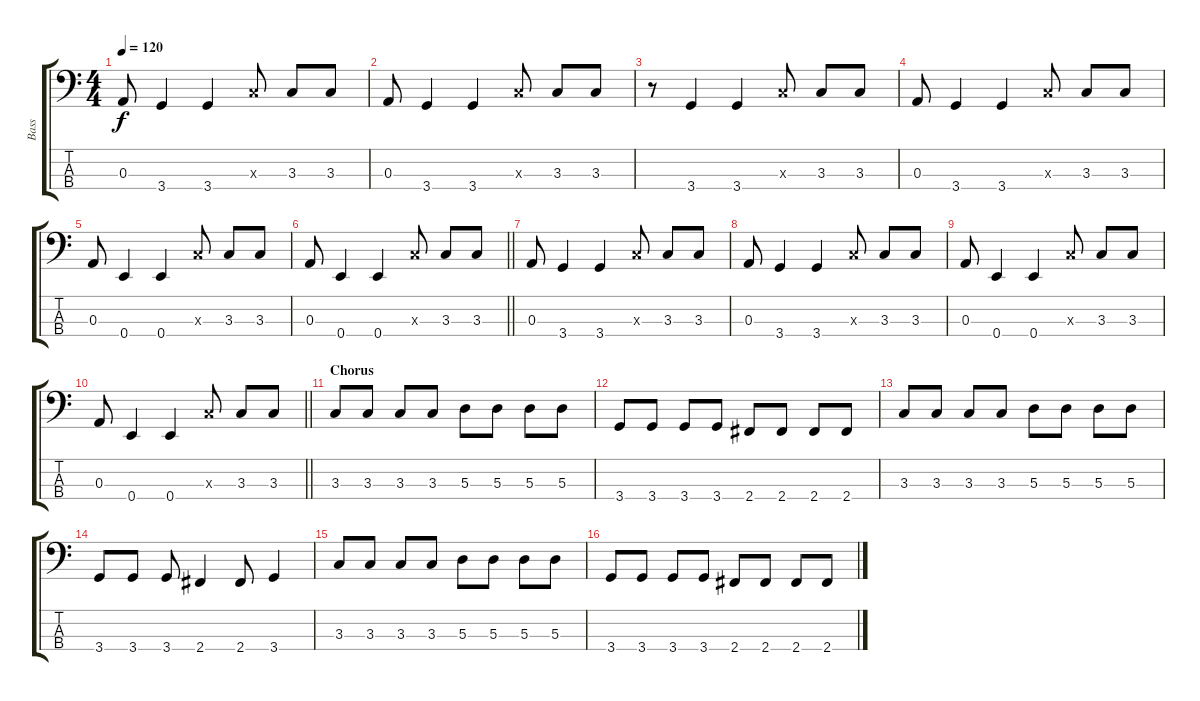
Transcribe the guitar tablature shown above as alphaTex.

\track ("Bass" "Bass") {instrument electricbasspick}
\staff {score tabs}
\tuning (G2 D2 A1 E1) {hide}
\ts (4 4)
\tempo 120
\clef f4
\ks c
0.3.8{dy f} 3.4.4 3.4.4 3.3{x}.8 3.3.8 3.3.8 |
0.3.8 3.4.4 3.4.4 3.3{x}.8 3.3.8 3.3.8 |
r.8 3.4.4 3.4.4 3.3{x}.8 3.3.8 3.3.8 |
0.3.8 3.4.4 3.4.4 3.3{x}.8 3.3.8 3.3.8 |
0.3.8 0.4.4 0.4.4 3.3{x}.8 3.3.8 3.3.8 |
\barLineRight lightlight
0.3.8 0.4.4 0.4.4 3.3{x}.8 3.3.8 3.3.8 |
0.3.8 3.4.4 3.4.4 3.3{x}.8 3.3.8 3.3.8 |
0.3.8 3.4.4 3.4.4 3.3{x}.8 3.3.8 3.3.8 |
0.3.8 0.4.4 0.4.4 3.3{x}.8 3.3.8 3.3.8 |
\barLineRight lightlight
0.3.8 0.4.4 0.4.4 3.3{x}.8 3.3.8 3.3.8 |
\section ("" "Chorus")
3.3.8 3.3.8 3.3.8 3.3.8 5.3.8 5.3.8 5.3.8 5.3.8 |
3.4.8 3.4.8 3.4.8 3.4.8 2.4.8 2.4.8 2.4.8 2.4.8 |
3.3.8 3.3.8 3.3.8 3.3.8 5.3.8 5.3.8 5.3.8 5.3.8 |
3.4.8 3.4.8 3.4.8 2.4.4 2.4.8 3.4.4 |
3.3.8 3.3.8 3.3.8 3.3.8 5.3.8 5.3.8 5.3.8 5.3.8 |
3.4.8 3.4.8 3.4.8 3.4.8 2.4.8 2.4.8 2.4.8 2.4.8
